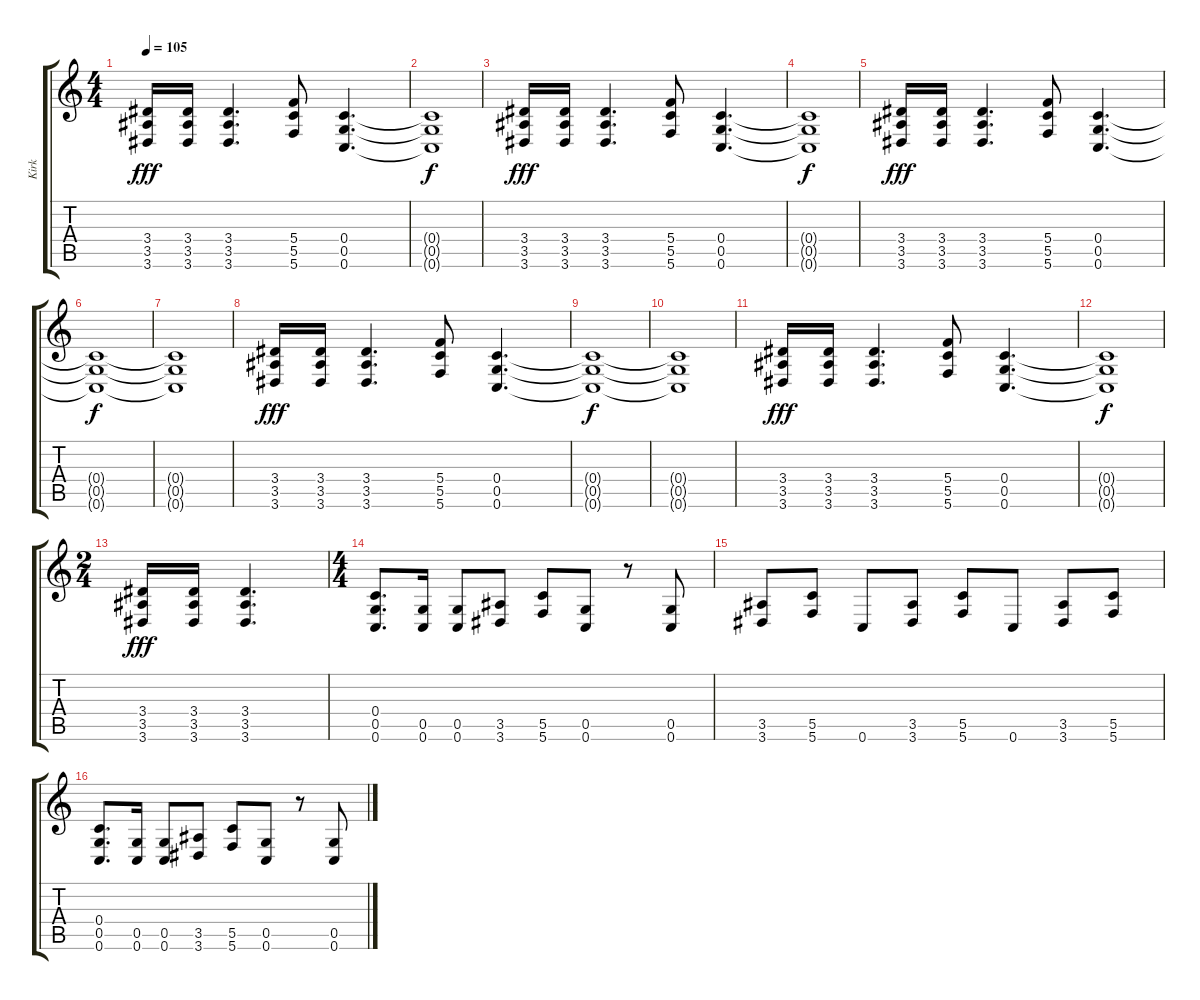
\track ("Kirk" "Kirk") {instrument overdrivenguitar}
\staff {score tabs}
\tuning (D4 A3 F3 C3 G2 C2) {hide}
\ts (4 4)
\tempo 105
\clef g2
\ks c
(3.4 3.5 3.6).16{dy fff} (3.4 3.5 3.6).16 (3.4 3.5 3.6).4{d} (5.4 5.5 5.6).8 (0.4 0.5 0.6).4{d} |
(0.4{t} 0.5{t} 0.6{t}).1{dy f} |
(3.4 3.5 3.6).16{dy fff} (3.4 3.5 3.6).16 (3.4 3.5 3.6).4{d} (5.4 5.5 5.6).8 (0.4 0.5 0.6).4{d} |
(0.4{t} 0.5{t} 0.6{t}).1{dy f} |
(3.4 3.5 3.6).16{dy fff} (3.4 3.5 3.6).16 (3.4 3.5 3.6).4{d} (5.4 5.5 5.6).8 (0.4 0.5 0.6).4{d} |
(0.4{t} 0.5{t} 0.6{t}).1{dy f} |
(0.4{t} 0.5{t} 0.6{t}).1 |
(3.4 3.5 3.6).16{dy fff} (3.4 3.5 3.6).16 (3.4 3.5 3.6).4{d} (5.4 5.5 5.6).8 (0.4 0.5 0.6).4{d} |
(0.4{t} 0.5{t} 0.6{t}).1{dy f} |
(0.4{t} 0.5{t} 0.6{t}).1 |
(3.4 3.5 3.6).16{dy fff} (3.4 3.5 3.6).16 (3.4 3.5 3.6).4{d} (5.4 5.5 5.6).8 (0.4 0.5 0.6).4{d} |
(0.4{t} 0.5{t} 0.6{t}).1{dy f} |
\ts (2 4)
(3.4 3.5 3.6).16{dy fff} (3.4 3.5 3.6).16 (3.4 3.5 3.6).4{d} |
\ts (4 4)
(0.4 0.5 0.6).8{d} (0.5 0.6).16 (0.5 0.6).8 (3.5 3.6).8 (5.5 5.6).8 (0.5 0.6).8 r.8 (0.5 0.6).8 |
(3.5 3.6).8 (5.5 5.6).8 0.6.8 (3.5 3.6).8 (5.5 5.6).8 0.6.8 (3.5 3.6).8 (5.5 5.6).8 |
(0.4 0.5 0.6).8{d} (0.5 0.6).16 (0.5 0.6).8 (3.5 3.6).8 (5.5 5.6).8 (0.5 0.6).8 r.8 (0.5 0.6).8
